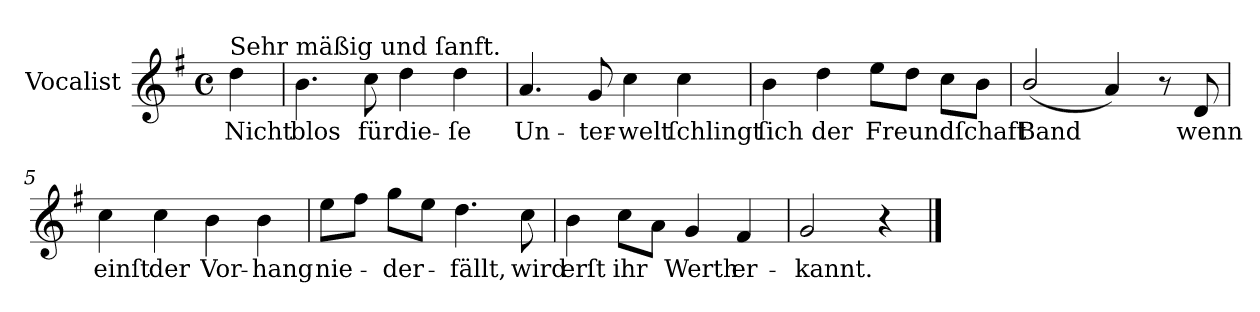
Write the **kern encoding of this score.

**kern	**text
*part1	*part1
*staff1	*staff1
*I"Vocalist	*
*clefG2	*
*k[f#]	*
*G:	*
*M4/4	*
*met(c)	*
=	=
!LO:TX:a:t=Sehr mäßig und ſanft.	!
4dd	Nicht
=1	=1
4.b	blos
8cc	für
4dd	die-
4dd	-ſe
=2	=2
4.a	Un-
8g	-ter-
4cc	-welt
4cc	ſchlingt
=3	=3
4b	ſich
4dd	der
8eeL	Freundſchaft
8ddJ	.
8ccL	.
8bJ	.
=4	=4
(2b/	Band
4a)	.
8r	.
8d	wenn
=5	=5
4cc	einſt
4cc	der
4b	Vor-
4b	-hang
=6	=6
8eeL	nie-
8ff#J	.
8ggL	-der-
8eeJ	.
4.dd	-fällt,
8cc	wird
=7	=7
4b	erſt
8ccL	ihr
8aJ	.
4g	Werth
4f#	er-
=8	=8
2g	-kannt.
4r	.
==	==
*-	*-
